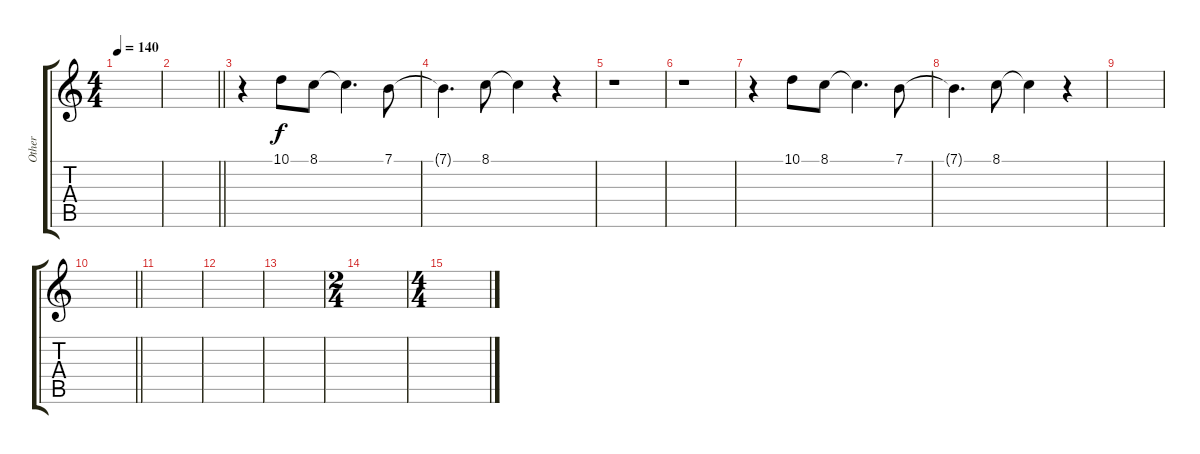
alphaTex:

\track ("Other" "Other") {instrument lead1square}
\staff {score tabs}
\tuning (E4 B3 G3 D3 A2 E2) {hide}
\ts (4 4)
\tempo 140
\clef g2
\ks c
|
\barLineRight lightlight
|
r.4 10.1.8 8.1.8 8.1{t}.4{d} 7.1.8 |
7.1{t}.4{d} 8.1.8 8.1{t}.4 r.4 |
r.1 |
r.1 |
r.4 10.1.8 8.1.8 8.1{t}.4{d} 7.1.8 |
7.1{t}.4{d} 8.1.8 8.1{t}.4 r.4 |
|
\barLineRight lightlight
|
|
|
|
\ts (2 4)
|
\ts (4 4)
